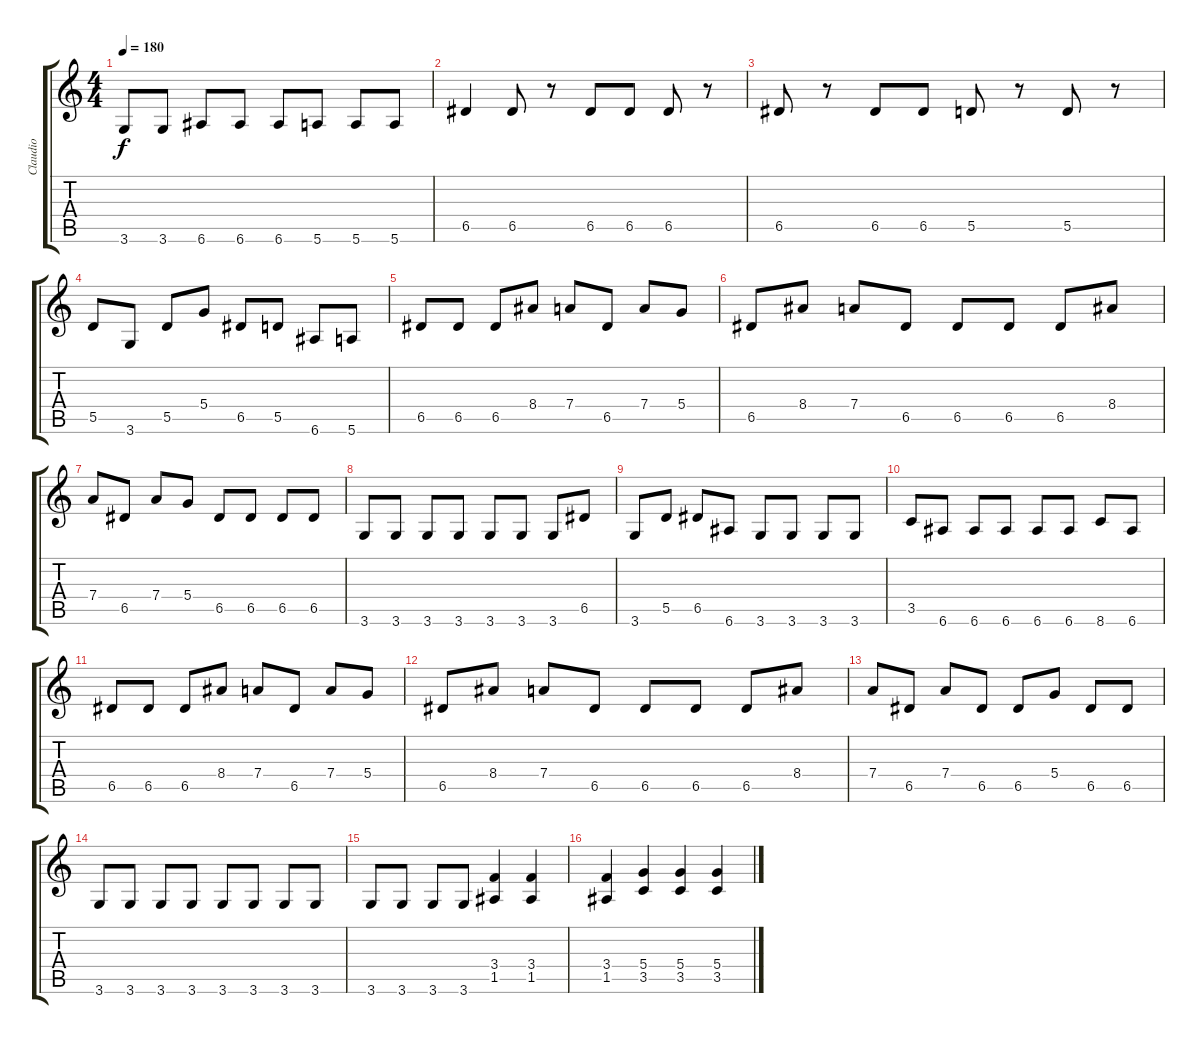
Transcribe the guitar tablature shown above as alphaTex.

\track ("Claudio" "Claudio") {instrument distortionguitar}
\staff {score tabs}
\tuning (E4 B3 G3 D3 A2 E2) {hide}
\ts (4 4)
\tempo 180
\clef g2
\ks c
3.6.8{dy f} 3.6.8 6.6.8 6.6.8 6.6.8 5.6.8 5.6.8 5.6.8 |
6.5.4 6.5.8 r.8 6.5.8 6.5.8 6.5.8 r.8 |
6.5.8 r.8 6.5.8 6.5.8 5.5.8 r.8 5.5.8 r.8 |
5.5.8 3.6.8 5.5.8 5.4.8 6.5.8 5.5.8 6.6.8 5.6.8 |
6.5.8 6.5.8 6.5.8 8.4.8 7.4.8 6.5.8 7.4.8 5.4.8 |
6.5.8 8.4.8 7.4.8 6.5.8 6.5.8 6.5.8 6.5.8 8.4.8 |
7.4.8 6.5.8 7.4.8 5.4.8 6.5.8 6.5.8 6.5.8 6.5.8 |
3.6.8 3.6.8 3.6.8 3.6.8 3.6.8 3.6.8 3.6.8 6.5.8 |
3.6.8 5.5.8 6.5.8 6.6.8 3.6.8 3.6.8 3.6.8 3.6.8 |
3.5.8 6.6.8 6.6.8 6.6.8 6.6.8 6.6.8 8.6.8 6.6.8 |
6.5.8 6.5.8 6.5.8 8.4.8 7.4.8 6.5.8 7.4.8 5.4.8 |
6.5.8 8.4.8 7.4.8 6.5.8 6.5.8 6.5.8 6.5.8 8.4.8 |
7.4.8 6.5.8 7.4.8 6.5.8 6.5.8 5.4.8 6.5.8 6.5.8 |
3.6.8 3.6.8 3.6.8 3.6.8 3.6.8 3.6.8 3.6.8 3.6.8 |
3.6.8 3.6.8 3.6.8 3.6.8 (3.4 1.5).4 (3.4 1.5).4 |
(3.4 1.5).4 (5.4 3.5).4 (5.4 3.5).4 (5.4 3.5).4
